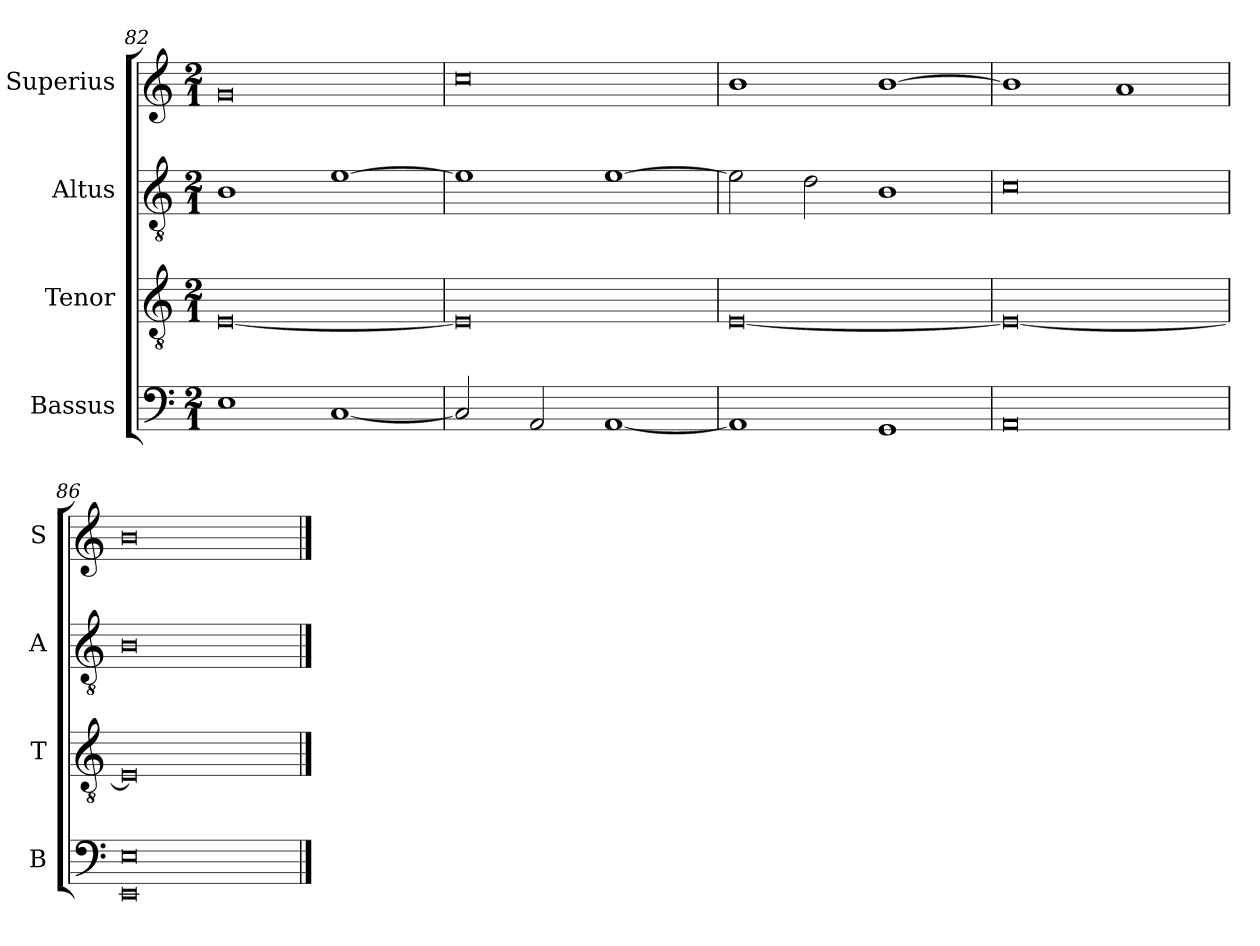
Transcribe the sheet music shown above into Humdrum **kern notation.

**kern	**kern	**kern	**kern
*part4	*part3	*part2	*part1
*staff4	*staff3	*staff2	*staff1
*I"Bassus	*I"Tenor	*I"Altus	*I"Superius
*I'B	*I'T	*I'A	*I'S
*clefF4	*clefGv2	*clefGv2	*clefG2
*k[]	*k[]	*k[]	*k[]
*M2/1	*M2/1	*M2/1	*M2/1
=82	=82	=82	=82
1E	[0E	1B	0g
[1C	.	[1e	.
=83	=83	=83	=83
2C/]	0E]	1e]	0cc
2AA/	.	.	.
[1AA	.	[1e	.
=84	=84	=84	=84
1AA]	[0E	2e\]	1b
.	.	2d\	.
1GG	.	1B	[1b
=85	=85	=85	=85
0AA	0E_	0c	1b]
.	.	.	1a
=86	=86	=86	=86
*^	*	*	*
0EE\	0E/	0E]	0B	0b
*v	*v	*	*	*
==	==	==	==
*-	*-	*-	*-
